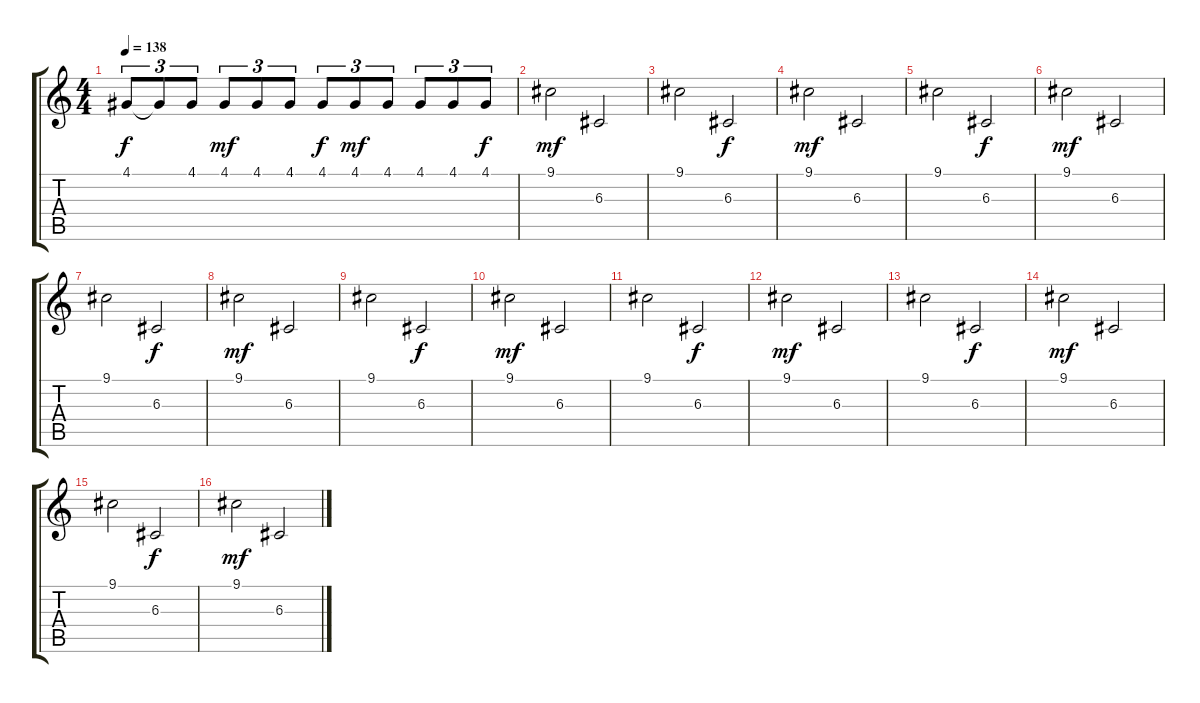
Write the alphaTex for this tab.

\track "" {instrument lead2sawtooth}
\staff {score tabs}
\tuning (E4 B3 G3 D3 A2 E2) {hide}
\ts (4 4)
\tempo 138
\clef g2
\ks c
4.1.8{tu (3 2) dy f} 4.1{t}.8{tu (3 2)} 4.1.8{tu (3 2)} 4.1.8{tu (3 2) dy mf} 4.1.8{tu (3 2)} 4.1.8{tu (3 2)} 4.1.8{tu (3 2) dy f} 4.1.8{tu (3 2) dy mf} 4.1.8{tu (3 2)} 4.1.8{tu (3 2)} 4.1.8{tu (3 2)} 4.1.8{tu (3 2) dy f} |
9.1.2{dy mf} 6.3.2 |
9.1.2 6.3.2{dy f} |
9.1.2{dy mf} 6.3.2 |
9.1.2 6.3.2{dy f} |
9.1.2{dy mf} 6.3.2 |
9.1.2 6.3.2{dy f} |
9.1.2{dy mf} 6.3.2 |
9.1.2 6.3.2{dy f} |
9.1.2{dy mf} 6.3.2 |
9.1.2 6.3.2{dy f} |
9.1.2{dy mf} 6.3.2 |
9.1.2 6.3.2{dy f} |
9.1.2{dy mf} 6.3.2 |
9.1.2 6.3.2{dy f} |
9.1.2{dy mf} 6.3.2
